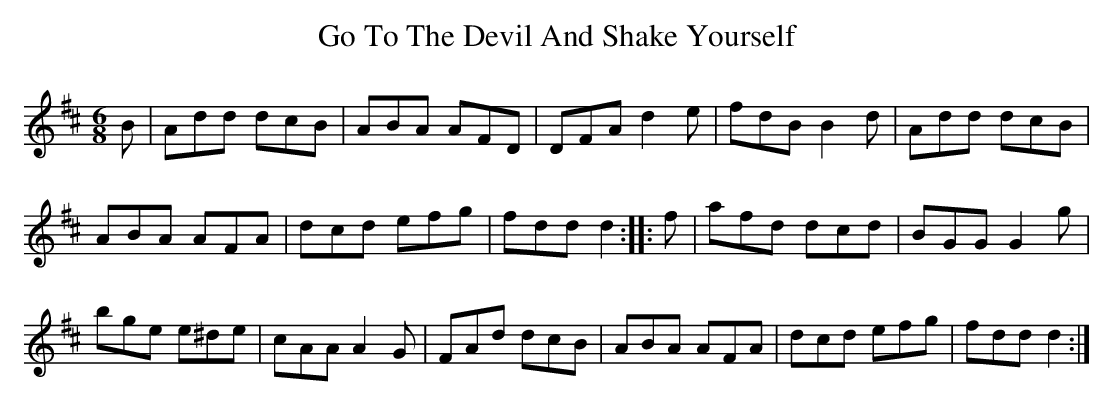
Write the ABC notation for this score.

X:1
T:Go To The Devil And Shake Yourself
M:6/8
K:D
B | Add dcB | ABA AFD | DFA d2e | fdB B2 d | Add dcB |
ABA AFA | dcd efg | fdd d2 :|: f | afd dcd | BGG G2g |
bge e^de | cAA A2G | FAd  dcB | ABA AFA | dcd efg | fdd d2 :|
